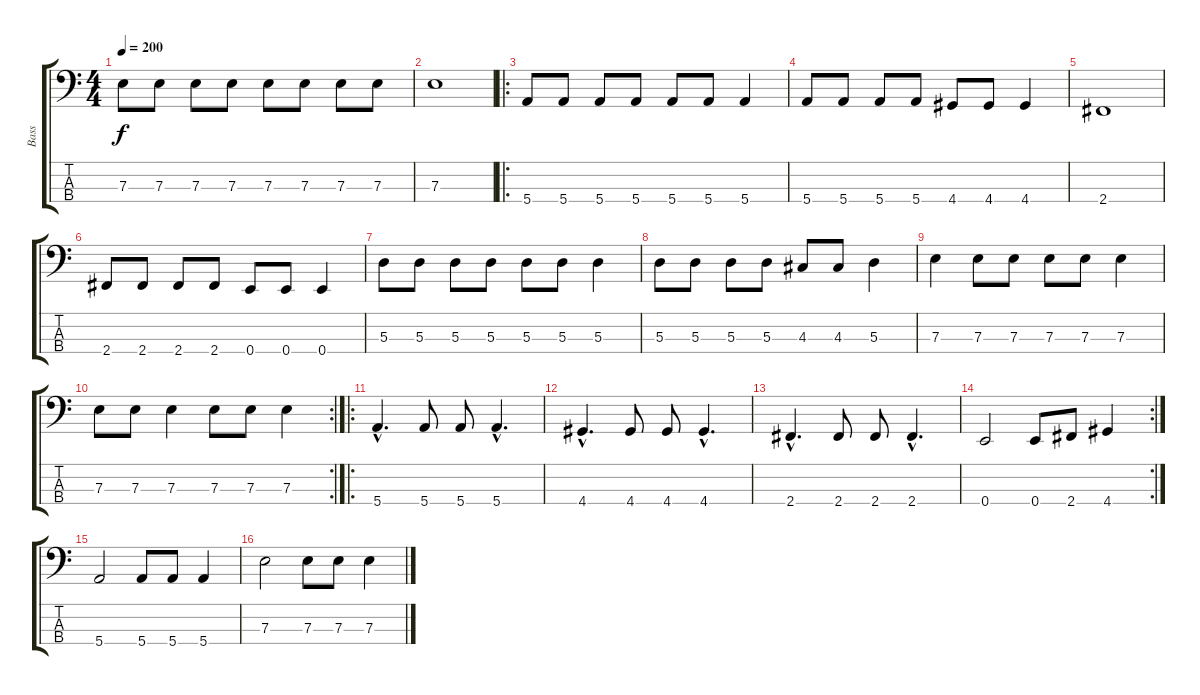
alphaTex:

\track ("Bass" "Bass") {instrument electricbassfinger}
\staff {score tabs}
\tuning (G2 D2 A1 E1) {hide}
\ts (4 4)
\tempo 200
\clef f4
\ks c
7.3.8{dy f} 7.3.8 7.3.8 7.3.8 7.3.8 7.3.8 7.3.8 7.3.8 |
7.3.1 |
\ro
5.4.8 5.4.8 5.4.8 5.4.8 5.4.8 5.4.8 5.4.4 |
5.4.8 5.4.8 5.4.8 5.4.8 4.4.8 4.4.8 4.4.4 |
2.4.1 |
2.4.8 2.4.8 2.4.8 2.4.8 0.4.8 0.4.8 0.4.4 |
5.3.8 5.3.8 5.3.8 5.3.8 5.3.8 5.3.8 5.3.4 |
5.3.8 5.3.8 5.3.8 5.3.8 4.3.8 4.3.8 5.3.4 |
7.3.4 7.3.8 7.3.8 7.3.8 7.3.8 7.3.4 |
\rc 2
7.3.8 7.3.8 7.3.4 7.3.8 7.3.8 7.3.4 |
\ro
5.4{hac}.4{d} 5.4.8 5.4.8 5.4{hac}.4{d} |
4.4{hac}.4{d} 4.4.8 4.4.8 4.4{hac}.4{d} |
2.4{hac}.4{d} 2.4.8 2.4.8 2.4{hac}.4{d} |
\rc 2
0.4.2 0.4.8 2.4.8 4.4.4 |
5.4.2 5.4.8 5.4.8 5.4.4 |
7.3.2 7.3.8 7.3.8 7.3.4
